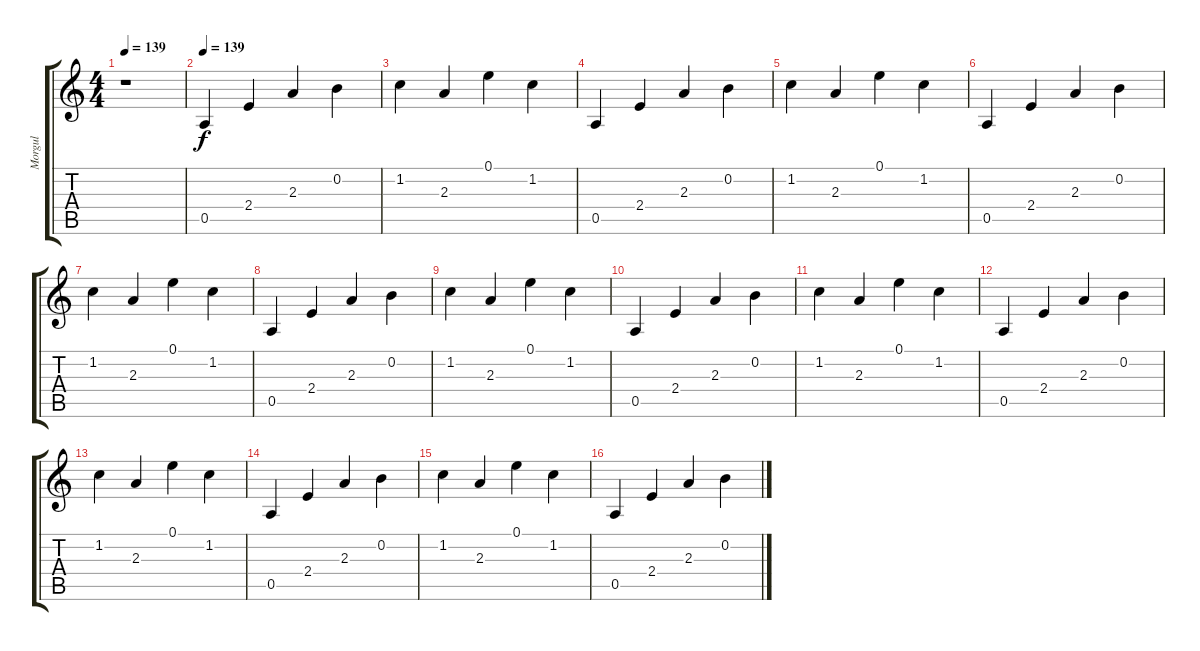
\track ("Morgul" "Morgul") {instrument acousticguitarsteel}
\staff {score tabs}
\tuning (E4 B3 G3 D3 A2 E2) {hide}
\ts (4 4)
\tempo 139
\clef g2
\ks c
r.1{dy f} |
\tempo 139
0.5.4 2.4.4 2.3.4 0.2.4 |
1.2.4 2.3.4 0.1.4 1.2.4 |
0.5.4 2.4.4 2.3.4 0.2.4 |
1.2.4 2.3.4 0.1.4 1.2.4 |
0.5.4 2.4.4 2.3.4 0.2.4 |
1.2.4 2.3.4 0.1.4 1.2.4 |
0.5.4 2.4.4 2.3.4 0.2.4 |
1.2.4 2.3.4 0.1.4 1.2.4 |
0.5.4 2.4.4 2.3.4 0.2.4 |
1.2.4 2.3.4 0.1.4 1.2.4 |
0.5.4 2.4.4 2.3.4 0.2.4 |
1.2.4 2.3.4 0.1.4 1.2.4 |
0.5.4 2.4.4 2.3.4 0.2.4 |
1.2.4 2.3.4 0.1.4 1.2.4 |
0.5.4 2.4.4 2.3.4 0.2.4
